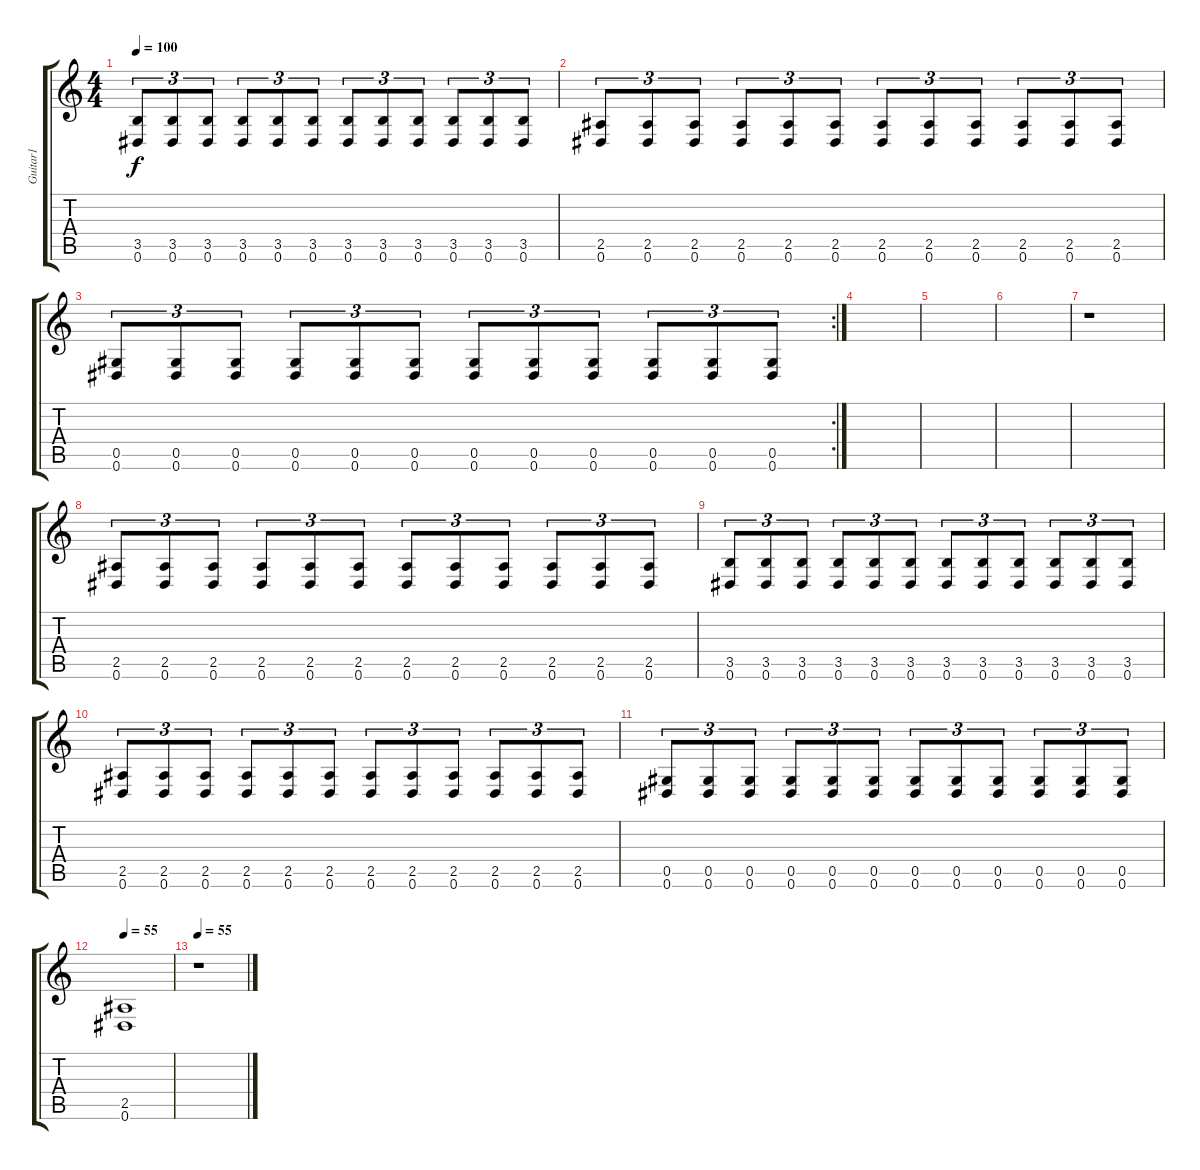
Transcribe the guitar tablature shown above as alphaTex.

\track ("Guitar1" "Guitar1") {instrument distortionguitar}
\staff {score tabs}
\tuning (Eb4 Bb3 Gb3 Db3 Ab2 Eb2) {hide}
\ts (4 4)
\tempo 100
\clef g2
\ks c
(3.5 0.6).8{tu (3 2) dy f} (3.5 0.6).8{tu (3 2)} (3.5 0.6).8{tu (3 2)} (3.5 0.6).8{tu (3 2)} (3.5 0.6).8{tu (3 2)} (3.5 0.6).8{tu (3 2)} (3.5 0.6).8{tu (3 2)} (3.5 0.6).8{tu (3 2)} (3.5 0.6).8{tu (3 2)} (3.5 0.6).8{tu (3 2)} (3.5 0.6).8{tu (3 2)} (3.5 0.6).8{tu (3 2)} |
(2.5 0.6).8{tu (3 2)} (2.5 0.6).8{tu (3 2)} (2.5 0.6).8{tu (3 2)} (2.5 0.6).8{tu (3 2)} (2.5 0.6).8{tu (3 2)} (2.5 0.6).8{tu (3 2)} (2.5 0.6).8{tu (3 2)} (2.5 0.6).8{tu (3 2)} (2.5 0.6).8{tu (3 2)} (2.5 0.6).8{tu (3 2)} (2.5 0.6).8{tu (3 2)} (2.5 0.6).8{tu (3 2)} |
\rc 2
(0.5 0.6).8{tu (3 2)} (0.5 0.6).8{tu (3 2)} (0.5 0.6).8{tu (3 2)} (0.5 0.6).8{tu (3 2)} (0.5 0.6).8{tu (3 2)} (0.5 0.6).8{tu (3 2)} (0.5 0.6).8{tu (3 2)} (0.5 0.6).8{tu (3 2)} (0.5 0.6).8{tu (3 2)} (0.5 0.6).8{tu (3 2)} (0.5 0.6).8{tu (3 2)} (0.5 0.6).8{tu (3 2)} |
|
|
|
r.1{volume 12} |
(2.5 0.6).8{tu (3 2)} (2.5 0.6).8{tu (3 2)} (2.5 0.6).8{tu (3 2)} (2.5 0.6).8{tu (3 2)} (2.5 0.6).8{tu (3 2)} (2.5 0.6).8{tu (3 2)} (2.5 0.6).8{tu (3 2)} (2.5 0.6).8{tu (3 2)} (2.5 0.6).8{tu (3 2)} (2.5 0.6).8{tu (3 2)} (2.5 0.6).8{tu (3 2)} (2.5 0.6).8{tu (3 2)} |
(3.5 0.6).8{tu (3 2)} (3.5 0.6).8{tu (3 2)} (3.5 0.6).8{tu (3 2)} (3.5 0.6).8{tu (3 2)} (3.5 0.6).8{tu (3 2)} (3.5 0.6).8{tu (3 2)} (3.5 0.6).8{tu (3 2)} (3.5 0.6).8{tu (3 2)} (3.5 0.6).8{tu (3 2)} (3.5 0.6).8{tu (3 2)} (3.5 0.6).8{tu (3 2)} (3.5 0.6).8{tu (3 2)} |
(2.5 0.6).8{tu (3 2)} (2.5 0.6).8{tu (3 2)} (2.5 0.6).8{tu (3 2)} (2.5 0.6).8{tu (3 2)} (2.5 0.6).8{tu (3 2)} (2.5 0.6).8{tu (3 2)} (2.5 0.6).8{tu (3 2)} (2.5 0.6).8{tu (3 2)} (2.5 0.6).8{tu (3 2)} (2.5 0.6).8{tu (3 2)} (2.5 0.6).8{tu (3 2)} (2.5 0.6).8{tu (3 2)} |
(0.5 0.6).8{tu (3 2)} (0.5 0.6).8{tu (3 2)} (0.5 0.6).8{tu (3 2)} (0.5 0.6).8{tu (3 2)} (0.5 0.6).8{tu (3 2)} (0.5 0.6).8{tu (3 2)} (0.5 0.6).8{tu (3 2)} (0.5 0.6).8{tu (3 2)} (0.5 0.6).8{tu (3 2)} (0.5 0.6).8{tu (3 2)} (0.5 0.6).8{tu (3 2)} (0.5 0.6).8{tu (3 2)} |
\tempo 55
(2.5 0.6).1{volume 0} |
\tempo 55
r.1
